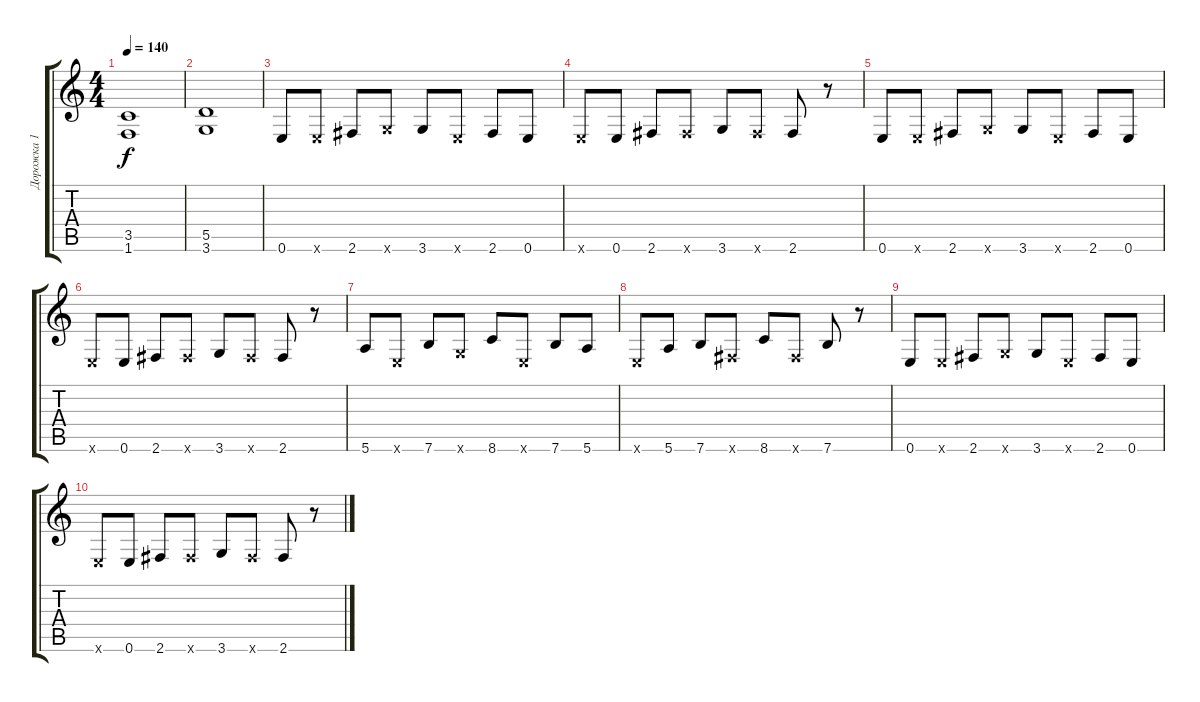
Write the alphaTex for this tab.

\track ("Дорожка 1" "Дорожка 1") {instrument distortionguitar}
\staff {score tabs}
\tuning (E4 B3 G3 D3 A2 E2) {hide}
\ts (4 4)
\tempo 140
\clef g2
\ks c
(3.5 1.6).1{dy f} |
(5.5 3.6).1 |
0.6.8 0.6{x}.8 2.6.8 3.6{x}.8 3.6.8 0.6{x}.8 2.6.8 0.6.8 |
0.6{x}.8 0.6.8 2.6.8 2.6{x}.8 3.6.8 2.6{x}.8 2.6.8 r.8 |
0.6.8 0.6{x}.8 2.6.8 3.6{x}.8 3.6.8 0.6{x}.8 2.6.8 0.6.8 |
0.6{x}.8 0.6.8 2.6.8 2.6{x}.8 3.6.8 2.6{x}.8 2.6.8 r.8 |
5.6.8 0.6{x}.8 7.6.8 3.6{x}.8 8.6.8 0.6{x}.8 7.6.8 5.6.8 |
0.6{x}.8 5.6.8 7.6.8 2.6{x}.8 8.6.8 2.6{x}.8 7.6.8 r.8 |
0.6.8 0.6{x}.8 2.6.8 3.6{x}.8 3.6.8 0.6{x}.8 2.6.8 0.6.8 |
0.6{x}.8 0.6.8 2.6.8 2.6{x}.8 3.6.8 2.6{x}.8 2.6.8 r.8
